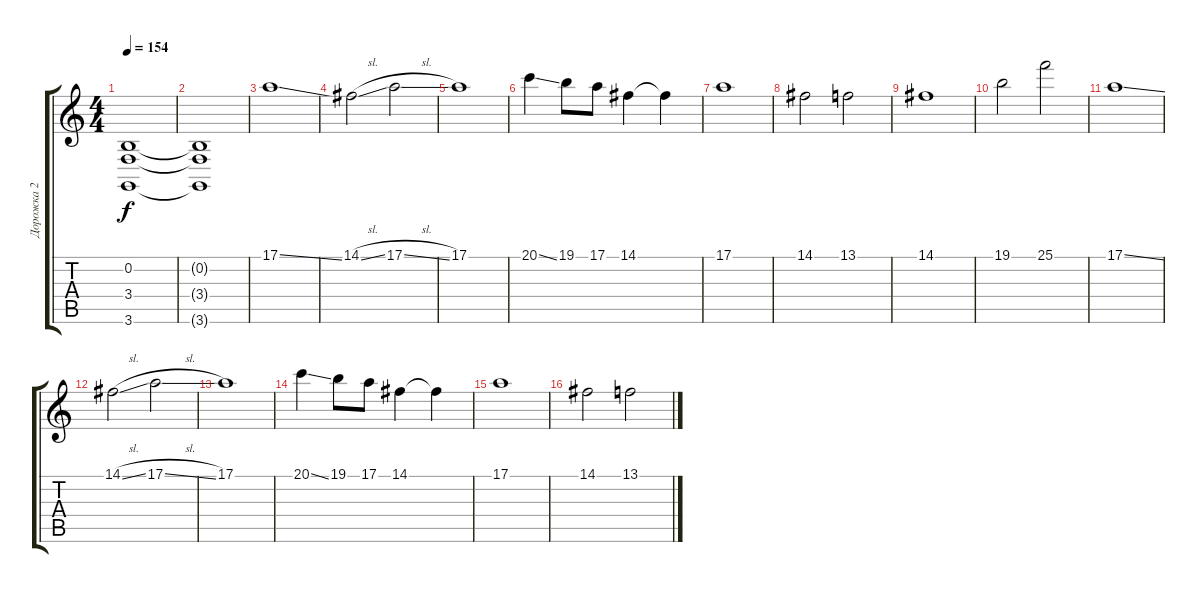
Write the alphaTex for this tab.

\track ("Дорожка 2" "Дорожка 2") {instrument stringensemble1}
\staff {score tabs}
\tuning (E4 B3 G3 D3 A2 E2) {hide}
\ts (4 4)
\tempo 154
\clef g2
\ks c
(0.2 3.4 3.6).1{dy f} |
(0.2{t} 3.4{t} 3.6{t}).1 |
17.1{ss}.1 |
14.1{sl}.2 17.1{sl}.2 |
17.1.1 |
20.1{ss}.4 19.1.8 17.1.8 14.1.4 14.1{t}.4 |
17.1.1 |
14.1.2 13.1.2 |
14.1.1 |
19.1.2 25.1.2 |
17.1{ss}.1 |
14.1{sl}.2 17.1{sl}.2 |
17.1.1 |
20.1{ss}.4 19.1.8 17.1.8 14.1.4 14.1{t}.4 |
17.1.1 |
14.1.2 13.1.2
